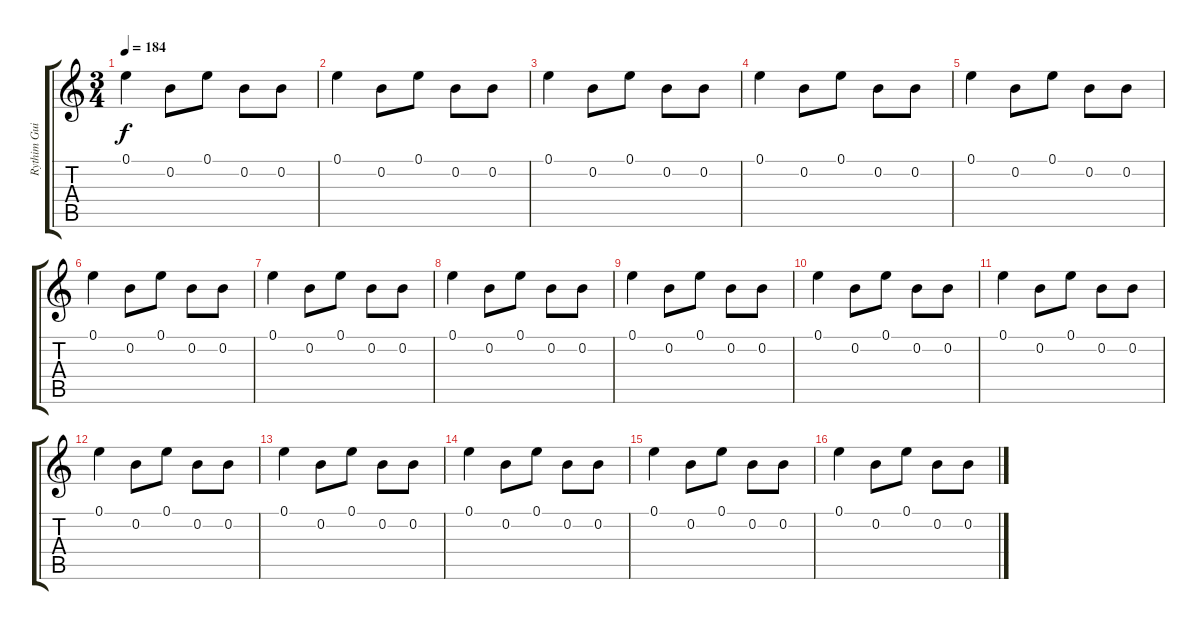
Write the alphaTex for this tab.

\track ("Rythim Guitar" "Rythim Gui") {instrument distortionguitar}
\staff {score tabs}
\tuning (E4 B3 G3 D3 A2 E2) {hide}
\ts (3 4)
\tempo 184
\clef g2
\ks c
0.1.4{dy f} 0.2.8 0.1.8 0.2.8 0.2.8 |
0.1.4 0.2.8 0.1.8 0.2.8 0.2.8 |
0.1.4{volume 7} 0.2.8 0.1.8 0.2.8 0.2.8 |
0.1.4 0.2.8 0.1.8 0.2.8 0.2.8 |
0.1.4 0.2.8 0.1.8 0.2.8 0.2.8 |
0.1.4 0.2.8 0.1.8 0.2.8 0.2.8 |
0.1.4 0.2.8 0.1.8 0.2.8 0.2.8 |
0.1.4 0.2.8 0.1.8 0.2.8 0.2.8 |
0.1.4 0.2.8 0.1.8 0.2.8 0.2.8 |
0.1.4 0.2.8 0.1.8 0.2.8 0.2.8 |
0.1.4 0.2.8 0.1.8 0.2.8 0.2.8 |
0.1.4 0.2.8 0.1.8 0.2.8 0.2.8 |
0.1.4 0.2.8 0.1.8 0.2.8 0.2.8 |
0.1.4 0.2.8 0.1.8 0.2.8 0.2.8 |
0.1.4 0.2.8 0.1.8 0.2.8 0.2.8 |
0.1.4 0.2.8 0.1.8 0.2.8 0.2.8
